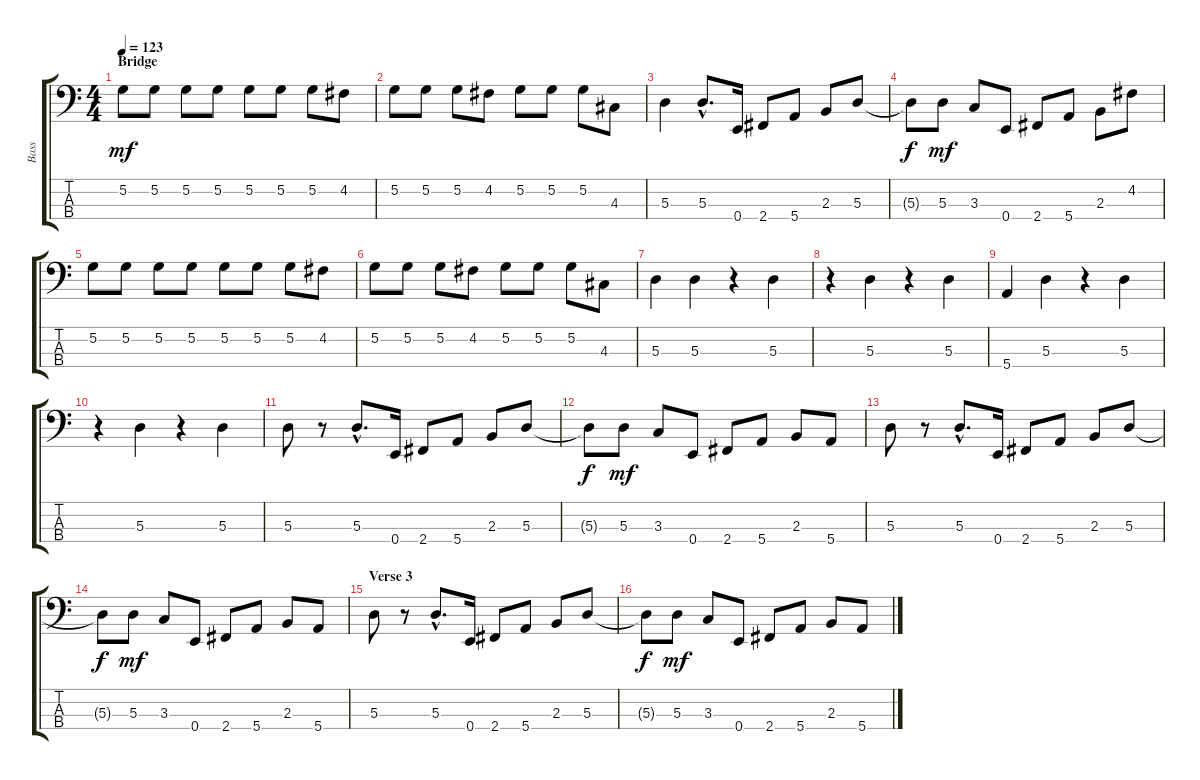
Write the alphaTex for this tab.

\track ("Bass" "Bass") {instrument electricbassfinger}
\staff {score tabs}
\tuning (G2 D2 A1 E1) {hide}
\ts (4 4)
\section ("" "Bridge")
\tempo 123
\clef f4
\ks c
5.2.8{dy mf} 5.2.8 5.2.8 5.2.8 5.2.8 5.2.8 5.2.8 4.2.8 |
5.2.8 5.2.8 5.2.8 4.2.8 5.2.8 5.2.8 5.2.8 4.3.8 |
5.3.4 5.3{hac}.8{d} 0.4.16 2.4.8 5.4.8 2.3.8 5.3.8 |
5.3{t}.8{dy f} 5.3.8{dy mf} 3.3.8 0.4.8 2.4.8 5.4.8 2.3.8 4.2.8 |
5.2.8 5.2.8 5.2.8 5.2.8 5.2.8 5.2.8 5.2.8 4.2.8 |
5.2.8 5.2.8 5.2.8 4.2.8 5.2.8 5.2.8 5.2.8 4.3.8 |
5.3.4 5.3.4 r.4 5.3.4 |
r.4 5.3.4 r.4 5.3.4 |
5.4.4 5.3.4 r.4 5.3.4 |
r.4 5.3.4 r.4 5.3.4 |
5.3.8 r.8 5.3{hac}.8{d} 0.4.16 2.4.8 5.4.8 2.3.8 5.3.8 |
5.3{t}.8{dy f} 5.3.8{dy mf} 3.3.8 0.4.8 2.4.8 5.4.8 2.3.8 5.4.8 |
5.3.8 r.8 5.3{hac}.8{d} 0.4.16 2.4.8 5.4.8 2.3.8 5.3.8 |
5.3{t}.8{dy f} 5.3.8{dy mf} 3.3.8 0.4.8 2.4.8 5.4.8 2.3.8 5.4.8 |
\section ("" "Verse 3")
5.3.8 r.8 5.3{hac}.8{d} 0.4.16 2.4.8 5.4.8 2.3.8 5.3.8 |
5.3{t}.8{dy f} 5.3.8{dy mf} 3.3.8 0.4.8 2.4.8 5.4.8 2.3.8 5.4.8
